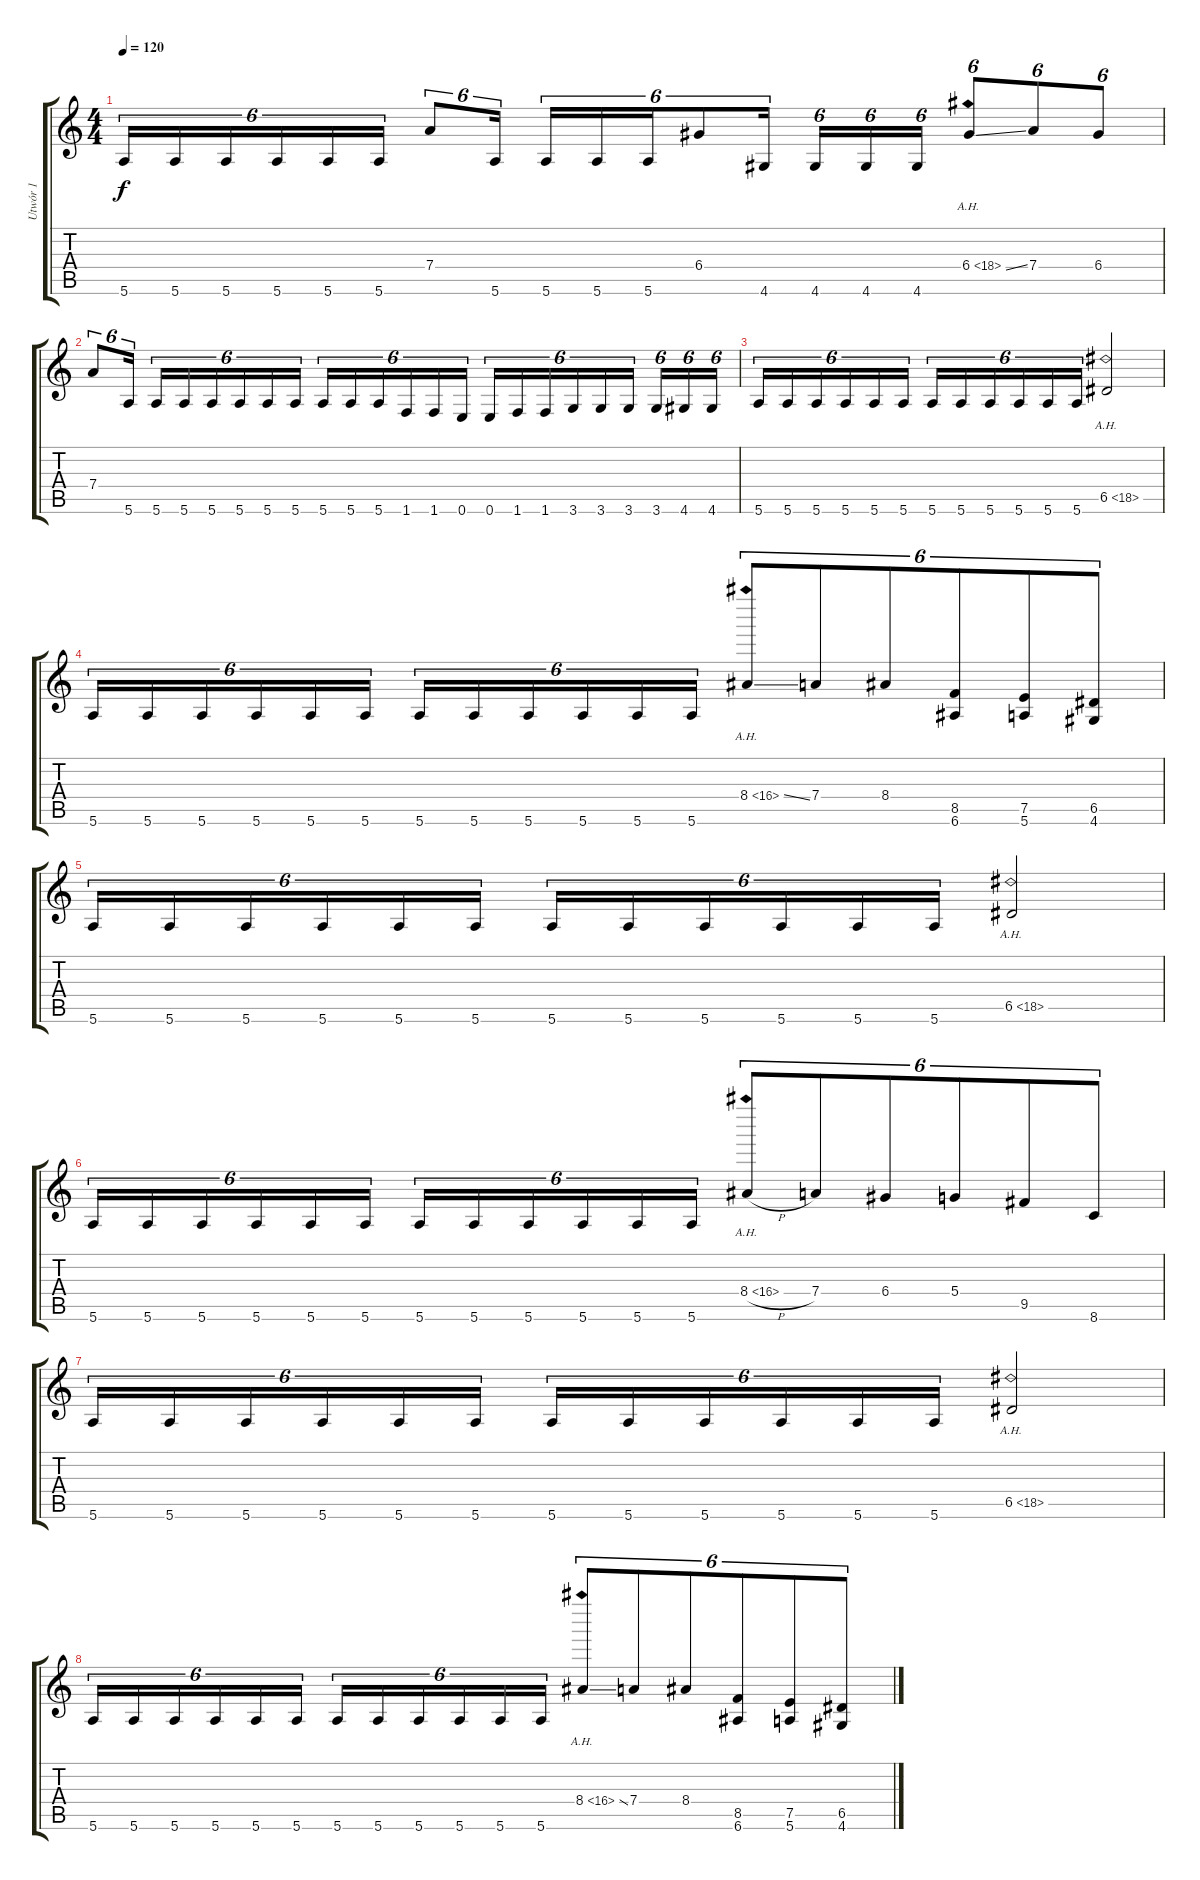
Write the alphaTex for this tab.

\track ("Utwór 1" "Utwór 1") {instrument acousticguitarnylon}
\staff {score tabs}
\tuning (E4 B3 G3 D3 A2 E2) {hide}
\ts (4 4)
\tempo 120
\clef g2
\ks c
5.6.16{tu (6 4) dy f} 5.6.16{tu (6 4)} 5.6.16{tu (6 4)} 5.6.16{tu (6 4)} 5.6.16{tu (6 4)} 5.6.16{tu (6 4)} 7.4.8{tu (6 4)} 5.6.16{tu (6 4)} 5.6.16{tu (6 4)} 5.6.16{tu (6 4)} 5.6.16{tu (6 4)} 6.4.8{tu (6 4)} 4.6.16{tu (6 4)} 4.6.16{tu (6 4)} 4.6.16{tu (6 4)} 4.6.16{tu (6 4)} 6.4{ah 12 ss}.8{tu (6 4)} 7.4.8{tu (6 4)} 6.4.8{tu (6 4)} |
7.4.8{tu (6 4)} 5.6.16{tu (6 4)} 5.6.16{tu (6 4)} 5.6.16{tu (6 4)} 5.6.16{tu (6 4)} 5.6.16{tu (6 4)} 5.6.16{tu (6 4)} 5.6.16{tu (6 4)} 5.6.16{tu (6 4)} 5.6.16{tu (6 4)} 5.6.16{tu (6 4)} 1.6.16{tu (6 4)} 1.6.16{tu (6 4)} 0.6.16{tu (6 4)} 0.6.16{tu (6 4)} 1.6.16{tu (6 4)} 1.6.16{tu (6 4)} 3.6.16{tu (6 4)} 3.6.16{tu (6 4)} 3.6.16{tu (6 4)} 3.6.16{tu (6 4)} 4.6.16{tu (6 4)} 4.6.16{tu (6 4)} |
5.6.16{tu (6 4)} 5.6.16{tu (6 4)} 5.6.16{tu (6 4)} 5.6.16{tu (6 4)} 5.6.16{tu (6 4)} 5.6.16{tu (6 4)} 5.6.16{tu (6 4)} 5.6.16{tu (6 4)} 5.6.16{tu (6 4)} 5.6.16{tu (6 4)} 5.6.16{tu (6 4)} 5.6.16{tu (6 4)} 6.5{ah 12}.2 |
5.6.16{tu (6 4)} 5.6.16{tu (6 4)} 5.6.16{tu (6 4)} 5.6.16{tu (6 4)} 5.6.16{tu (6 4)} 5.6.16{tu (6 4)} 5.6.16{tu (6 4)} 5.6.16{tu (6 4)} 5.6.16{tu (6 4)} 5.6.16{tu (6 4)} 5.6.16{tu (6 4)} 5.6.16{tu (6 4)} 8.4{ah 8 ss}.8{tu (6 4)} 7.4.8{tu (6 4)} 8.4.8{tu (6 4)} (8.5 6.6).8{tu (6 4)} (7.5 5.6).8{tu (6 4)} (6.5 4.6).8{tu (6 4)} |
5.6.16{tu (6 4)} 5.6.16{tu (6 4)} 5.6.16{tu (6 4)} 5.6.16{tu (6 4)} 5.6.16{tu (6 4)} 5.6.16{tu (6 4)} 5.6.16{tu (6 4)} 5.6.16{tu (6 4)} 5.6.16{tu (6 4)} 5.6.16{tu (6 4)} 5.6.16{tu (6 4)} 5.6.16{tu (6 4)} 6.5{ah 12}.2 |
5.6.16{tu (6 4)} 5.6.16{tu (6 4)} 5.6.16{tu (6 4)} 5.6.16{tu (6 4)} 5.6.16{tu (6 4)} 5.6.16{tu (6 4)} 5.6.16{tu (6 4)} 5.6.16{tu (6 4)} 5.6.16{tu (6 4)} 5.6.16{tu (6 4)} 5.6.16{tu (6 4)} 5.6.16{tu (6 4)} 8.4{ah 8 h}.8{tu (6 4)} 7.4.8{tu (6 4)} 6.4.8{tu (6 4)} 5.4.8{tu (6 4)} 9.5.8{tu (6 4)} 8.6.8{tu (6 4)} |
5.6.16{tu (6 4)} 5.6.16{tu (6 4)} 5.6.16{tu (6 4)} 5.6.16{tu (6 4)} 5.6.16{tu (6 4)} 5.6.16{tu (6 4)} 5.6.16{tu (6 4)} 5.6.16{tu (6 4)} 5.6.16{tu (6 4)} 5.6.16{tu (6 4)} 5.6.16{tu (6 4)} 5.6.16{tu (6 4)} 6.5{ah 12}.2 |
5.6.16{tu (6 4)} 5.6.16{tu (6 4)} 5.6.16{tu (6 4)} 5.6.16{tu (6 4)} 5.6.16{tu (6 4)} 5.6.16{tu (6 4)} 5.6.16{tu (6 4)} 5.6.16{tu (6 4)} 5.6.16{tu (6 4)} 5.6.16{tu (6 4)} 5.6.16{tu (6 4)} 5.6.16{tu (6 4)} 8.4{ah 8 ss}.8{tu (6 4)} 7.4.8{tu (6 4)} 8.4.8{tu (6 4)} (8.5 6.6).8{tu (6 4)} (7.5 5.6).8{tu (6 4)} (6.5 4.6).8{tu (6 4)}
